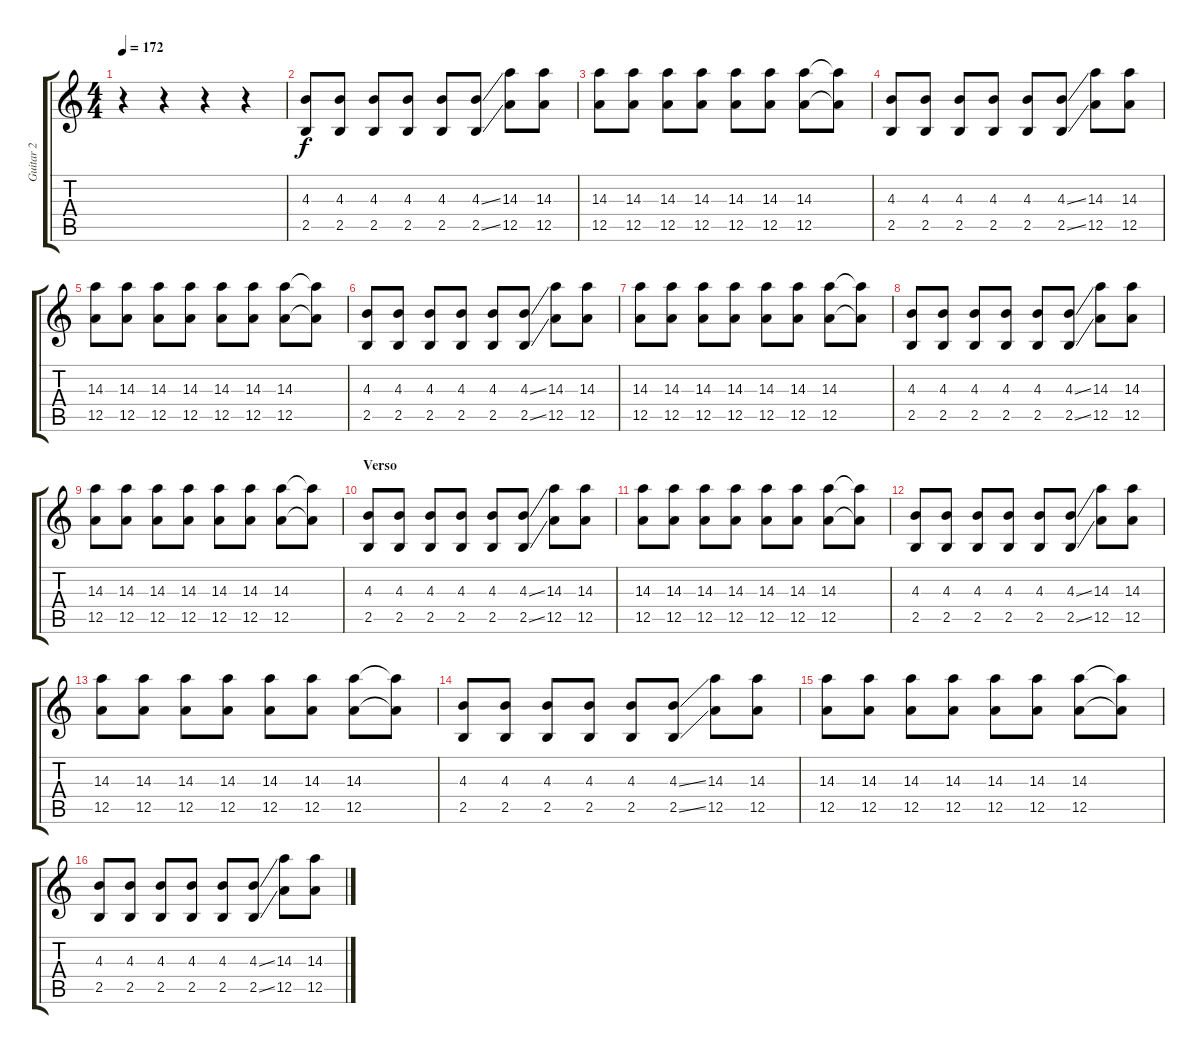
\track ("Guitar 2" "Guitar 2") {instrument distortionguitar}
\staff {score tabs}
\tuning (E4 B3 G3 D3 A2 E2) {hide}
\ts (4 4)
\tempo 172
\clef g2
\ks c
r.4{dy f instrument distortionguitar} r.4 r.4 r.4 |
(4.3 2.5).8 (4.3 2.5).8 (4.3 2.5).8 (4.3 2.5).8 (4.3 2.5).8 (4.3{ss} 2.5{ss}).8 (14.3 12.5).8 (14.3 12.5).8 |
(14.3 12.5).8 (14.3 12.5).8 (14.3 12.5).8 (14.3 12.5).8 (14.3 12.5).8 (14.3 12.5).8 (14.3 12.5).8 (14.3{t} 12.5{t}).8 |
(4.3 2.5).8 (4.3 2.5).8 (4.3 2.5).8 (4.3 2.5).8 (4.3 2.5).8 (4.3{ss} 2.5{ss}).8 (14.3 12.5).8 (14.3 12.5).8 |
(14.3 12.5).8 (14.3 12.5).8 (14.3 12.5).8 (14.3 12.5).8 (14.3 12.5).8 (14.3 12.5).8 (14.3 12.5).8 (14.3{t} 12.5{t}).8 |
(4.3 2.5).8 (4.3 2.5).8 (4.3 2.5).8 (4.3 2.5).8 (4.3 2.5).8 (4.3{ss} 2.5{ss}).8 (14.3 12.5).8 (14.3 12.5).8 |
(14.3 12.5).8 (14.3 12.5).8 (14.3 12.5).8 (14.3 12.5).8 (14.3 12.5).8 (14.3 12.5).8 (14.3 12.5).8 (14.3{t} 12.5{t}).8 |
(4.3 2.5).8 (4.3 2.5).8 (4.3 2.5).8 (4.3 2.5).8 (4.3 2.5).8 (4.3{ss} 2.5{ss}).8 (14.3 12.5).8 (14.3 12.5).8 |
(14.3 12.5).8 (14.3 12.5).8 (14.3 12.5).8 (14.3 12.5).8 (14.3 12.5).8 (14.3 12.5).8 (14.3 12.5).8 (14.3{t} 12.5{t}).8 |
\section ("" "Verso ")
(4.3 2.5).8 (4.3 2.5).8 (4.3 2.5).8 (4.3 2.5).8 (4.3 2.5).8 (4.3{ss} 2.5{ss}).8 (14.3 12.5).8 (14.3 12.5).8 |
(14.3 12.5).8 (14.3 12.5).8 (14.3 12.5).8 (14.3 12.5).8 (14.3 12.5).8 (14.3 12.5).8 (14.3 12.5).8 (14.3{t} 12.5{t}).8 |
(4.3 2.5).8 (4.3 2.5).8 (4.3 2.5).8 (4.3 2.5).8 (4.3 2.5).8 (4.3{ss} 2.5{ss}).8 (14.3 12.5).8 (14.3 12.5).8 |
(14.3 12.5).8 (14.3 12.5).8 (14.3 12.5).8 (14.3 12.5).8 (14.3 12.5).8 (14.3 12.5).8 (14.3 12.5).8 (14.3{t} 12.5{t}).8 |
(4.3 2.5).8 (4.3 2.5).8 (4.3 2.5).8 (4.3 2.5).8 (4.3 2.5).8 (4.3{ss} 2.5{ss}).8 (14.3 12.5).8 (14.3 12.5).8 |
(14.3 12.5).8 (14.3 12.5).8 (14.3 12.5).8 (14.3 12.5).8 (14.3 12.5).8 (14.3 12.5).8 (14.3 12.5).8 (14.3{t} 12.5{t}).8 |
(4.3 2.5).8 (4.3 2.5).8 (4.3 2.5).8 (4.3 2.5).8 (4.3 2.5).8 (4.3{ss} 2.5{ss}).8 (14.3 12.5).8 (14.3 12.5).8
